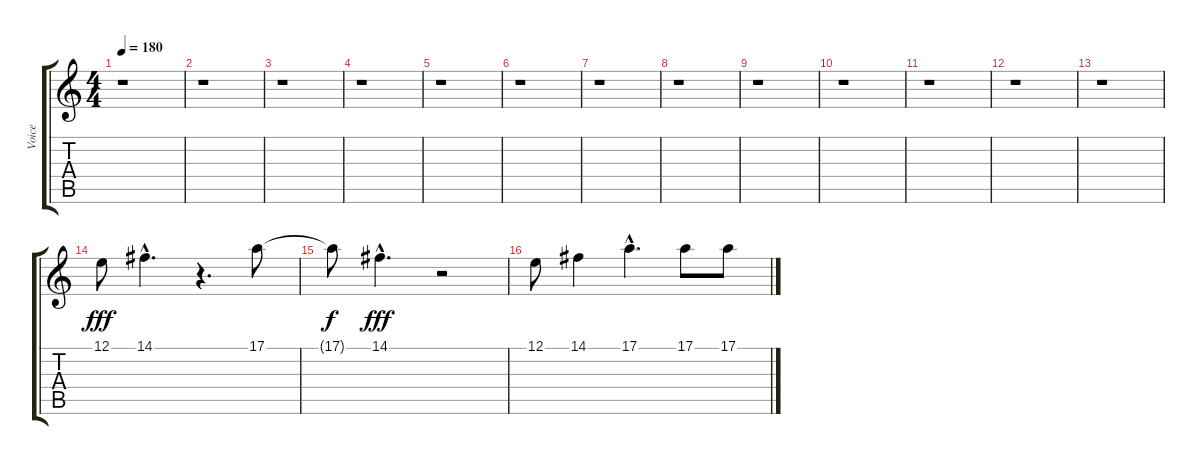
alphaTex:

\track ("Voice" "Voice") {instrument flute}
\staff {score tabs}
\tuning (E4 B3 G3 D3 A2 E2) {hide}
\ts (4 4)
\tempo 180
\clef g2
\ks c
r.1{dy fff instrument flute} |
r.1 |
r.1 |
r.1 |
r.1 |
r.1 |
r.1 |
r.1 |
r.1 |
r.1 |
r.1 |
r.1 |
r.1 |
12.1.8 14.1{hac}.4{d} r.4{d} 17.1.8 |
17.1{t}.8{dy f} 14.1{hac}.4{d dy fff} r.2 |
12.1.8 14.1.4 17.1{hac}.4{d} 17.1.8 17.1.8
